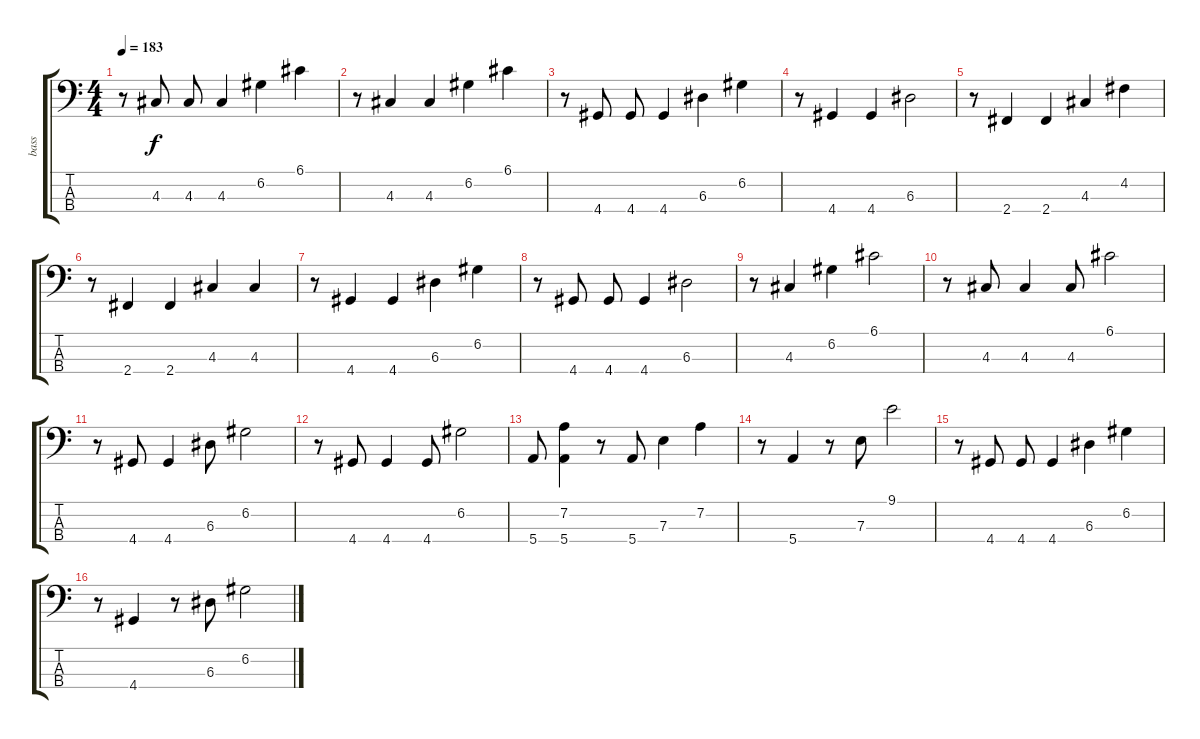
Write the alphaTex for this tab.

\track ("bass" "bass") {instrument electricbassfinger}
\staff {score tabs}
\tuning (G2 D2 A1 E1) {hide}
\ts (4 4)
\tempo 183
\clef f4
\ks c
r.8{dy f} 4.3.8 4.3.8 4.3.4 6.2.4 6.1.4 |
r.8 4.3.4 4.3.4 6.2.4 6.1.4 |
r.8 4.4.8 4.4.8 4.4.4 6.3.4 6.2.4 |
r.8 4.4.4 4.4.4 6.3.2 |
r.8 2.4.4 2.4.4 4.3.4 4.2.4 |
r.8 2.4.4 2.4.4 4.3.4 4.3.4 |
r.8 4.4.4 4.4.4 6.3.4 6.2.4 |
r.8 4.4.8 4.4.8 4.4.4 6.3.2 |
r.8 4.3.4 6.2.4 6.1.2 |
r.8 4.3.8 4.3.4 4.3.8 6.1.2 |
r.8 4.4.8 4.4.4 6.3.8 6.2.2 |
r.8 4.4.8 4.4.4 4.4.8 6.2.2 |
5.4.8 (7.2 5.4).4 r.8 5.4.8 7.3.4 7.2.4 |
r.8 5.4.4 r.8 7.3.8 9.1.2 |
r.8 4.4.8 4.4.8 4.4.4 6.3.4 6.2.4 |
r.8 4.4.4 r.8 6.3.8 6.2.2
